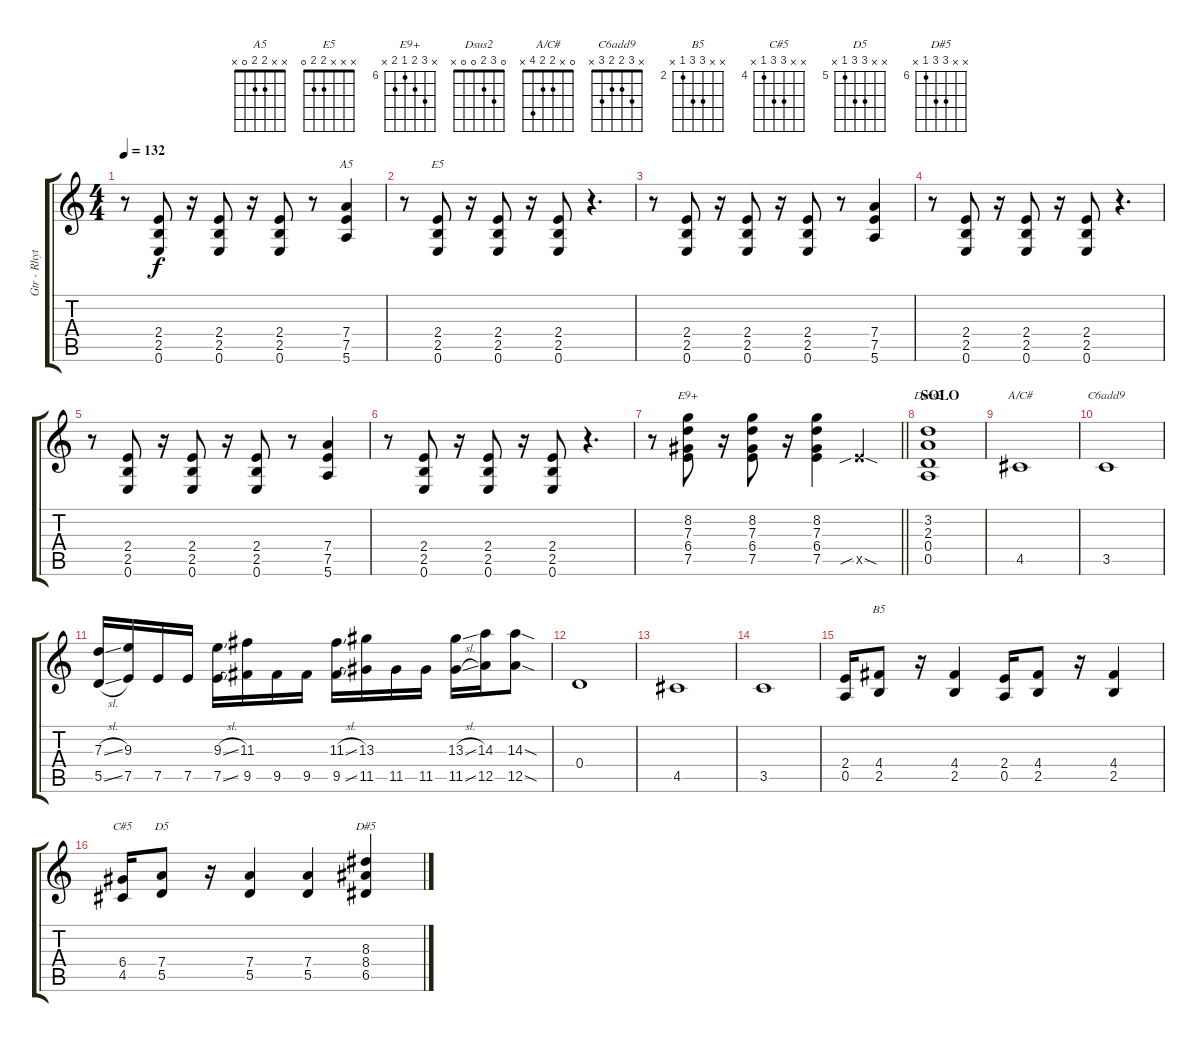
\track ("Gtr - Rhythm 1" "Gtr - Rhyt") {instrument overdrivenguitar}
\staff {score tabs}
\tuning (E4 B3 G3 D3 A2 E2) {hide}
\chord ("A5" x x 2 2 0 x)
\chord ("E5" x x x 2 2 0)
\chord ("E9+" x 8 7 6 7 x) {firstfret 6}
\chord ("Dsus2" 0 3 2 0 0 x)
\chord ("A/C#" 0 x 2 2 4 x)
\chord ("C6add9" x 3 2 2 3 x)
\chord ("B5" x x 4 4 2 x) {firstfret 2}
\chord ("C#5" x x 6 6 4 x) {firstfret 4}
\chord ("D5" x x 7 7 5 x) {firstfret 5}
\chord ("D#5" x x 8 8 6 x) {firstfret 6}
\ts (4 4)
\tempo 132
\clef g2
\ks c
r.8{dy f} (2.4 2.5 0.6).8 r.16 (2.4 2.5 0.6).8 r.16 (2.4 2.5 0.6).8 r.8 (7.4 7.5 5.6).4{ch "A5"} |
r.8 (2.4 2.5 0.6).8{ch "E5"} r.16 (2.4 2.5 0.6).8 r.16 (2.4 2.5 0.6).8 r.4{d} |
r.8 (2.4 2.5 0.6).8 r.16 (2.4 2.5 0.6).8 r.16 (2.4 2.5 0.6).8 r.8 (7.4 7.5 5.6).4 |
r.8 (2.4 2.5 0.6).8 r.16 (2.4 2.5 0.6).8 r.16 (2.4 2.5 0.6).8 r.4{d} |
r.8 (2.4 2.5 0.6).8 r.16 (2.4 2.5 0.6).8 r.16 (2.4 2.5 0.6).8 r.8 (7.4 7.5 5.6).4 |
r.8 (2.4 2.5 0.6).8 r.16 (2.4 2.5 0.6).8 r.16 (2.4 2.5 0.6).8 r.4{d} |
\barLineRight lightlight
r.8 (8.2 7.3 6.4 7.5).8{ch "E9+"} r.16 (8.2 7.3 6.4 7.5).8 r.16 (8.2 7.3 6.4 7.5).4 7.5{sib sod x}.4 |
\section ("" "SOLO")
(3.2 2.3 0.4 0.5).1{ch "Dsus2"} |
4.5.1{ch "A/C#"} |
3.5.1{ch "C6add9"} |
(7.3{sl} 5.5{sl}).16 (9.3 7.5).16 7.5.16 7.5.16 (9.3{sl} 7.5{sl}).16 (11.3 9.5).16 9.5.16 9.5.16 (11.3{sl} 9.5{sl}).16 (13.3 11.5).16 11.5.16 11.5.16 (13.3{sl} 11.5{sl}).16 (14.3 12.5).16 (14.3{sod} 12.5{sod}).8 |
0.4.1 |
4.5.1 |
3.5.1 |
(2.4 0.5).16 (4.4 2.5).8{ch "B5"} r.16 (4.4 2.5).4 (2.4 0.5).16 (4.4 2.5).8 r.16 (4.4 2.5).4 |
(6.4 4.5).16{ch "C#5"} (7.4 5.5).8{ch "D5"} r.16 (7.4 5.5).4 (7.4 5.5).4 (8.3 8.4 6.5).4{ch "D#5"}
